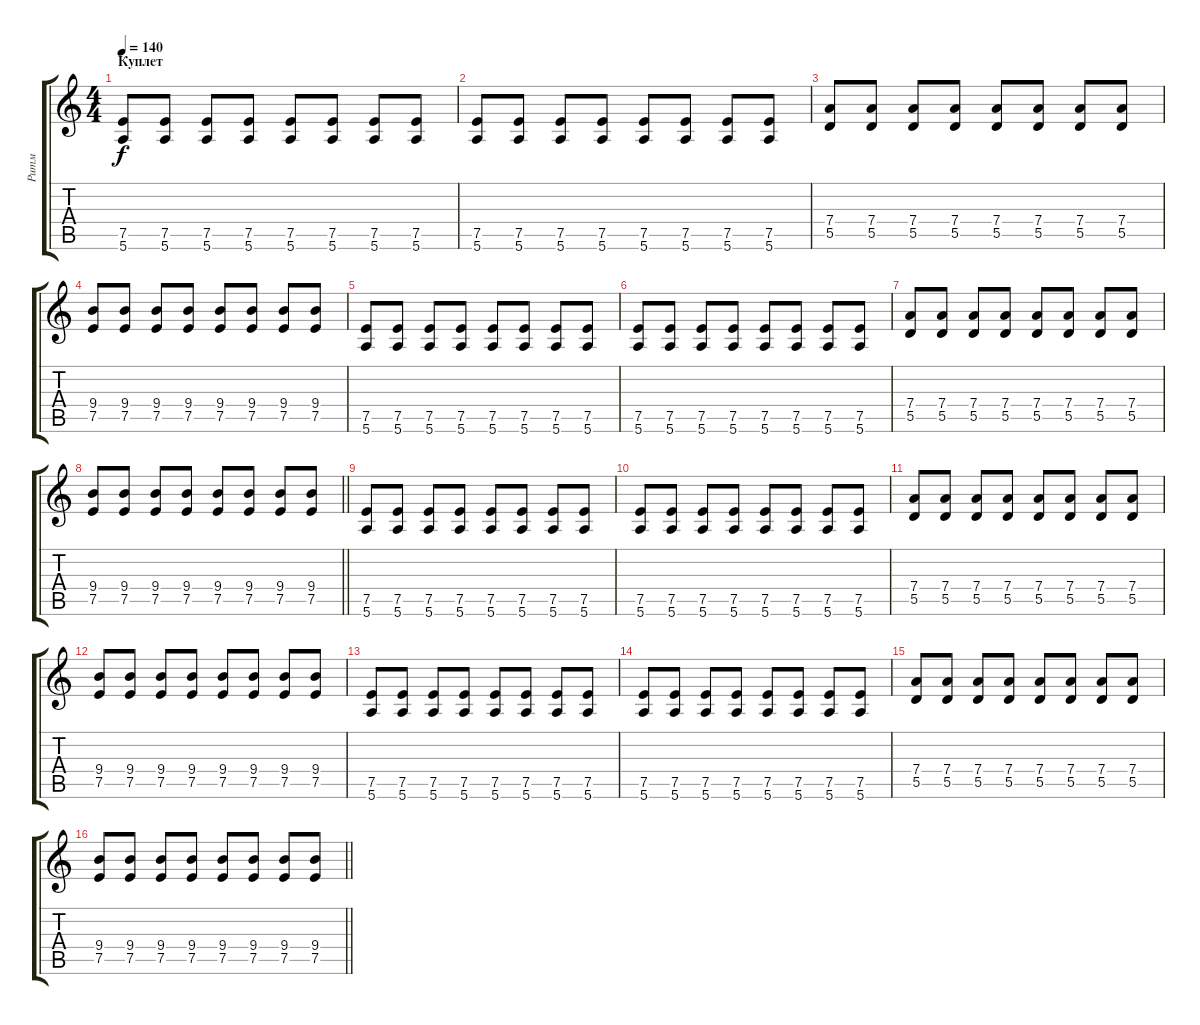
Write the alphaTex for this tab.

\track ("Ритм" "Ритм") {instrument distortionguitar}
\staff {score tabs}
\tuning (E4 B3 G3 D3 A2 E2) {hide}
\ts (4 4)
\section ("" "Куплет")
\tempo 140
\clef g2
\ks c
(7.5 5.6).8{dy f} (7.5 5.6).8 (7.5 5.6).8 (7.5 5.6).8 (7.5 5.6).8 (7.5 5.6).8 (7.5 5.6).8 (7.5 5.6).8 |
(7.5 5.6).8 (7.5 5.6).8 (7.5 5.6).8 (7.5 5.6).8 (7.5 5.6).8 (7.5 5.6).8 (7.5 5.6).8 (7.5 5.6).8 |
(7.4 5.5).8 (7.4 5.5).8 (7.4 5.5).8 (7.4 5.5).8 (7.4 5.5).8 (7.4 5.5).8 (7.4 5.5).8 (7.4 5.5).8 |
(9.4 7.5).8 (9.4 7.5).8 (9.4 7.5).8 (9.4 7.5).8 (9.4 7.5).8 (9.4 7.5).8 (9.4 7.5).8 (9.4 7.5).8 |
(7.5 5.6).8 (7.5 5.6).8 (7.5 5.6).8 (7.5 5.6).8 (7.5 5.6).8 (7.5 5.6).8 (7.5 5.6).8 (7.5 5.6).8 |
(7.5 5.6).8 (7.5 5.6).8 (7.5 5.6).8 (7.5 5.6).8 (7.5 5.6).8 (7.5 5.6).8 (7.5 5.6).8 (7.5 5.6).8 |
(7.4 5.5).8 (7.4 5.5).8 (7.4 5.5).8 (7.4 5.5).8 (7.4 5.5).8 (7.4 5.5).8 (7.4 5.5).8 (7.4 5.5).8 |
\barLineRight lightlight
(9.4 7.5).8 (9.4 7.5).8 (9.4 7.5).8 (9.4 7.5).8 (9.4 7.5).8 (9.4 7.5).8 (9.4 7.5).8 (9.4 7.5).8 |
(7.5 5.6).8 (7.5 5.6).8 (7.5 5.6).8 (7.5 5.6).8 (7.5 5.6).8 (7.5 5.6).8 (7.5 5.6).8 (7.5 5.6).8 |
(7.5 5.6).8 (7.5 5.6).8 (7.5 5.6).8 (7.5 5.6).8 (7.5 5.6).8 (7.5 5.6).8 (7.5 5.6).8 (7.5 5.6).8 |
(7.4 5.5).8 (7.4 5.5).8 (7.4 5.5).8 (7.4 5.5).8 (7.4 5.5).8 (7.4 5.5).8 (7.4 5.5).8 (7.4 5.5).8 |
(9.4 7.5).8 (9.4 7.5).8 (9.4 7.5).8 (9.4 7.5).8 (9.4 7.5).8 (9.4 7.5).8 (9.4 7.5).8 (9.4 7.5).8 |
(7.5 5.6).8 (7.5 5.6).8 (7.5 5.6).8 (7.5 5.6).8 (7.5 5.6).8 (7.5 5.6).8 (7.5 5.6).8 (7.5 5.6).8 |
(7.5 5.6).8 (7.5 5.6).8 (7.5 5.6).8 (7.5 5.6).8 (7.5 5.6).8 (7.5 5.6).8 (7.5 5.6).8 (7.5 5.6).8 |
(7.4 5.5).8 (7.4 5.5).8 (7.4 5.5).8 (7.4 5.5).8 (7.4 5.5).8 (7.4 5.5).8 (7.4 5.5).8 (7.4 5.5).8 |
\barLineRight lightlight
(9.4 7.5).8 (9.4 7.5).8 (9.4 7.5).8 (9.4 7.5).8 (9.4 7.5).8 (9.4 7.5).8 (9.4 7.5).8 (9.4 7.5).8
